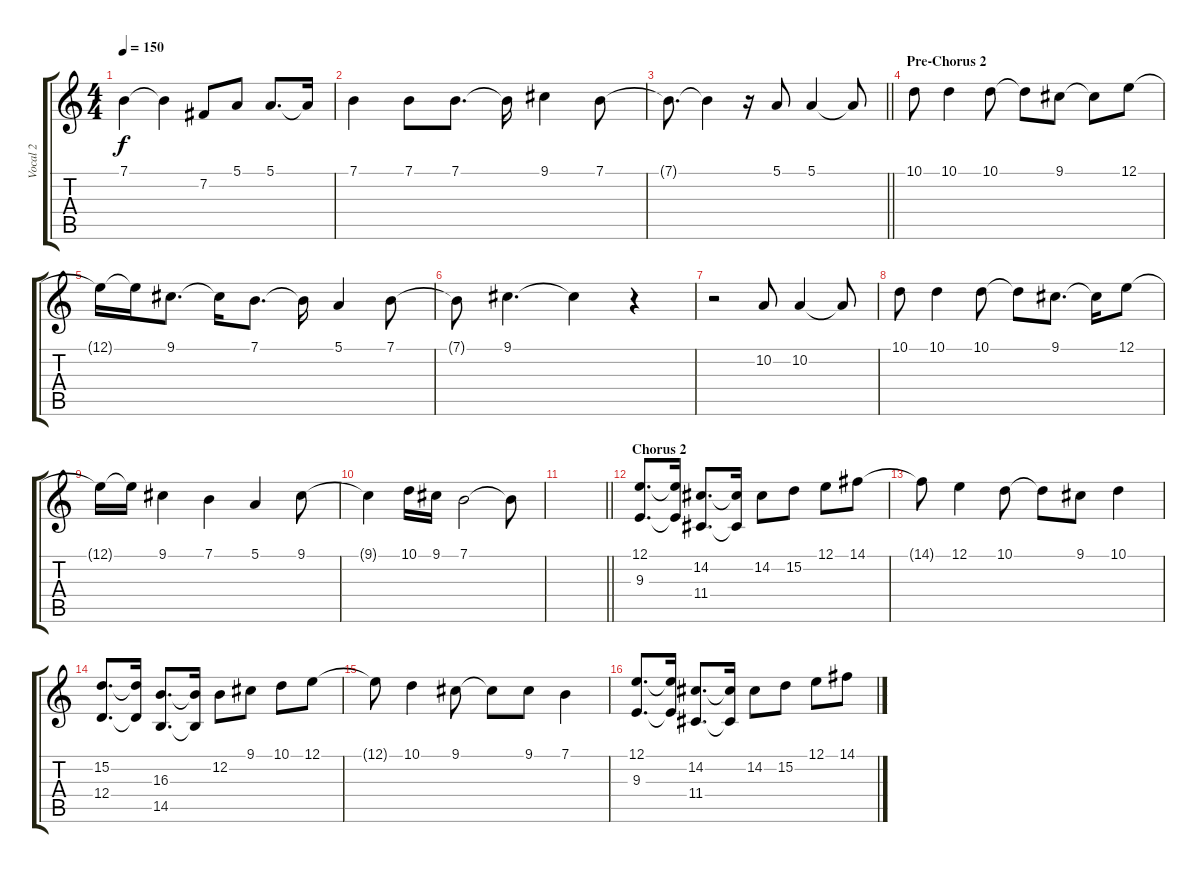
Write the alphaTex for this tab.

\track ("Vocal 2" "Vocal 2") {instrument lead2sawtooth}
\staff {score tabs}
\tuning (E4 B3 G3 D3 A2 E2) {hide}
\ts (4 4)
\tempo 150
\clef g2
\ks c
7.1.4{dy f} 7.1{t}.4 7.2.8 5.1.8 5.1.8{d} 5.1{t}.16 |
7.1.4 7.1.8 7.1.8{d} 7.1{t}.16 9.1.4 7.1.8 |
\barLineRight lightlight
7.1{t}.8{d} 7.1{t}.4 r.16 5.1.8 5.1.4 5.1{t}.8 |
\section ("" "Pre-Chorus 2")
10.1.8 10.1.4 10.1.8 10.1{t}.8 9.1.8 9.1{t}.8 12.1.8 |
12.1{t}.16 12.1{t}.16 9.1.8{d} 9.1{t}.16 7.1.8{d} 7.1{t}.16 5.1.4 7.1.8 |
7.1{t}.8 9.1.4{d} 9.1{t}.4 r.4 |
r.2 10.2.8 10.2.4 10.2{t}.8 |
10.1.8 10.1.4 10.1.8 10.1{t}.8 9.1.8{d} 9.1{t}.16 12.1.8 |
12.1{t}.16 12.1{t}.16 9.1.4 7.1.4 5.1.4 9.1.8 |
9.1{t}.4 10.1.16 9.1.16 7.1.2 7.1{t}.8 |
\barLineRight lightlight
|
\section ("" "Chorus 2")
(12.1 9.3).8{d} (12.1{t} 9.3{t}).16 (14.2 11.4).8{d} (14.2{t} 11.4{t}).16 14.2.8 15.2.8 12.1.8 14.1.8 |
14.1{t}.8 12.1.4 10.1.8 10.1{t}.8 9.1.8 10.1.4 |
(15.2 12.4).8{d} (15.2{t} 12.4{t}).16 (16.3 14.5).8{d} (16.3{t} 14.5{t}).16 12.2.8 9.1.8 10.1.8 12.1.8 |
12.1{t}.8 10.1.4 9.1.8 9.1{t}.8 9.1.8 7.1.4 |
(12.1 9.3).8{d} (12.1{t} 9.3{t}).16 (14.2 11.4).8{d} (14.2{t} 11.4{t}).16 14.2.8 15.2.8 12.1.8 14.1.8
